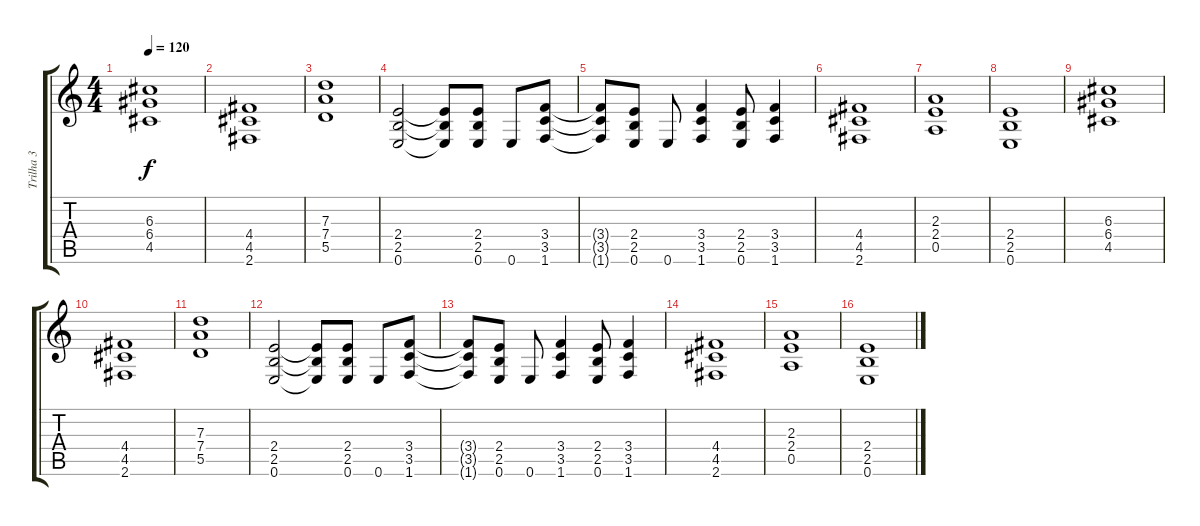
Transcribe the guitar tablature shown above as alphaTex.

\track ("Trilha 3" "Trilha 3") {instrument distortionguitar}
\staff {score tabs}
\tuning (E4 B3 G3 D3 A2 E2) {hide}
\ts (4 4)
\tempo 120
\clef g2
\ks c
(6.3 6.4 4.5).1{dy f} |
(4.4 4.5 2.6).1 |
(7.3 7.4 5.5).1 |
(2.4 2.5 0.6).2 (2.4{t} 2.5{t} 0.6{t}).8 (2.4 2.5 0.6).8 0.6.8 (3.4 3.5 1.6).8 |
(3.4{t} 3.5{t} 1.6{t}).8 (2.4 2.5 0.6).8 0.6.8 (3.4 3.5 1.6).4 (2.4 2.5 0.6).8 (3.4 3.5 1.6).4 |
(4.4 4.5 2.6).1 |
(2.3 2.4 0.5).1 |
(2.4 2.5 0.6).1 |
(6.3 6.4 4.5).1 |
(4.4 4.5 2.6).1 |
(7.3 7.4 5.5).1 |
(2.4 2.5 0.6).2 (2.4{t} 2.5{t} 0.6{t}).8 (2.4 2.5 0.6).8 0.6.8 (3.4 3.5 1.6).8 |
(3.4{t} 3.5{t} 1.6{t}).8 (2.4 2.5 0.6).8 0.6.8 (3.4 3.5 1.6).4 (2.4 2.5 0.6).8 (3.4 3.5 1.6).4 |
(4.4 4.5 2.6).1 |
(2.3 2.4 0.5).1 |
(2.4 2.5 0.6).1
